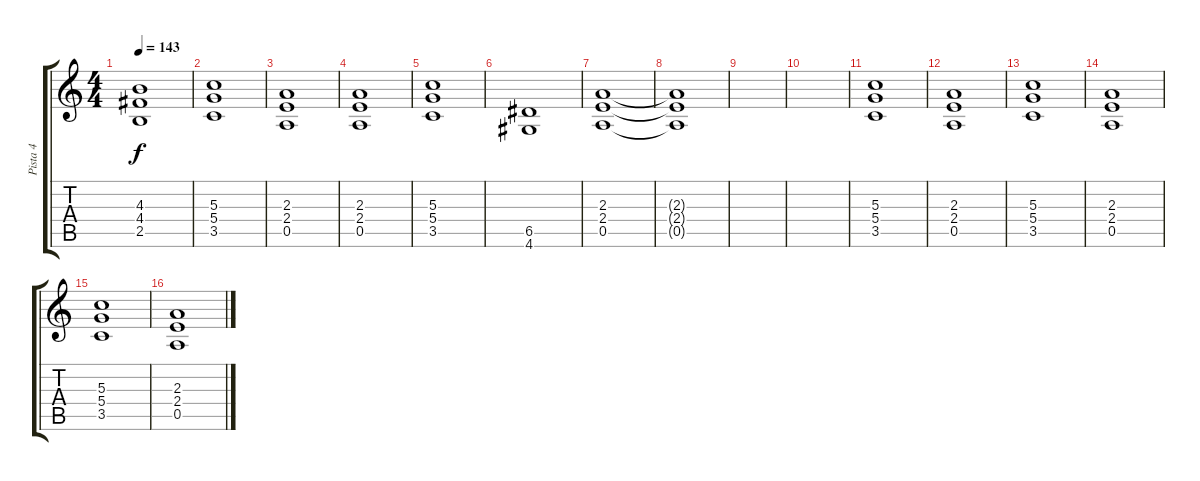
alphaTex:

\track ("Pista 4" "Pista 4") {instrument overdrivenguitar}
\staff {score tabs}
\tuning (E4 B3 G3 D3 A2 E2) {hide}
\ts (4 4)
\tempo 143
\clef g2
\ks c
(4.3 4.4 2.5).1{dy f} |
(5.3 5.4 3.5).1 |
(2.3 2.4 0.5).1 |
(2.3 2.4 0.5).1 |
(5.3 5.4 3.5).1 |
(6.5 4.6).1 |
(2.3 2.4 0.5).1 |
(2.3{t} 2.4{t} 0.5{t}).1 |
|
|
(5.3 5.4 3.5).1 |
(2.3 2.4 0.5).1 |
(5.3 5.4 3.5).1 |
(2.3 2.4 0.5).1 |
(5.3 5.4 3.5).1{volume 9} |
(2.3 2.4 0.5).1
